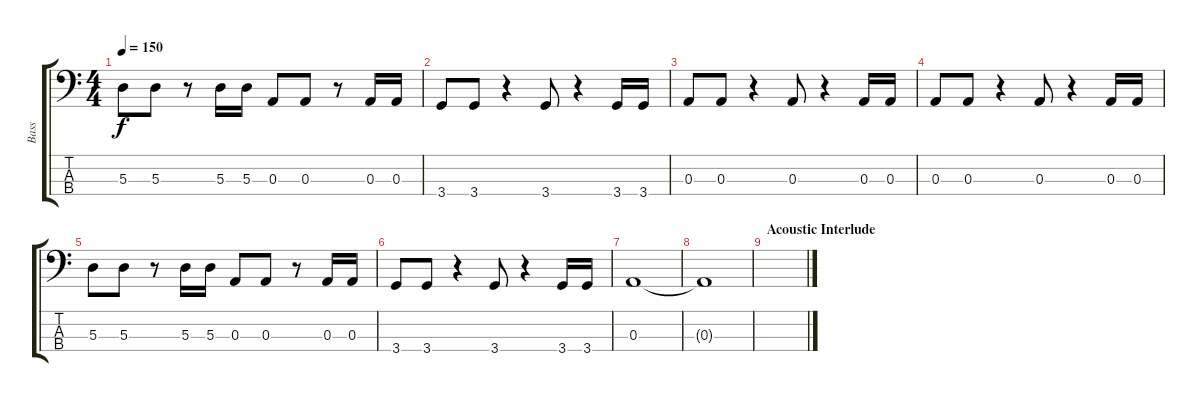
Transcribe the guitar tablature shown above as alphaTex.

\track ("Bass" "Bass") {instrument electricbassfinger}
\staff {score tabs}
\tuning (G2 D2 A1 E1) {hide}
\ts (4 4)
\tempo 150
\clef f4
\ks c
5.3.8{dy f} 5.3.8 r.8 5.3.16 5.3.16 0.3.8 0.3.8 r.8 0.3.16 0.3.16 |
3.4.8 3.4.8 r.4 3.4.8 r.4 3.4.16 3.4.16 |
0.3.8 0.3.8 r.4 0.3.8 r.4 0.3.16 0.3.16 |
0.3.8 0.3.8 r.4 0.3.8 r.4 0.3.16 0.3.16 |
5.3.8 5.3.8 r.8 5.3.16 5.3.16 0.3.8 0.3.8 r.8 0.3.16 0.3.16 |
3.4.8 3.4.8 r.4 3.4.8 r.4 3.4.16 3.4.16 |
0.3.1 |
0.3{t}.1 |
\section ("" "Acoustic Interlude")
